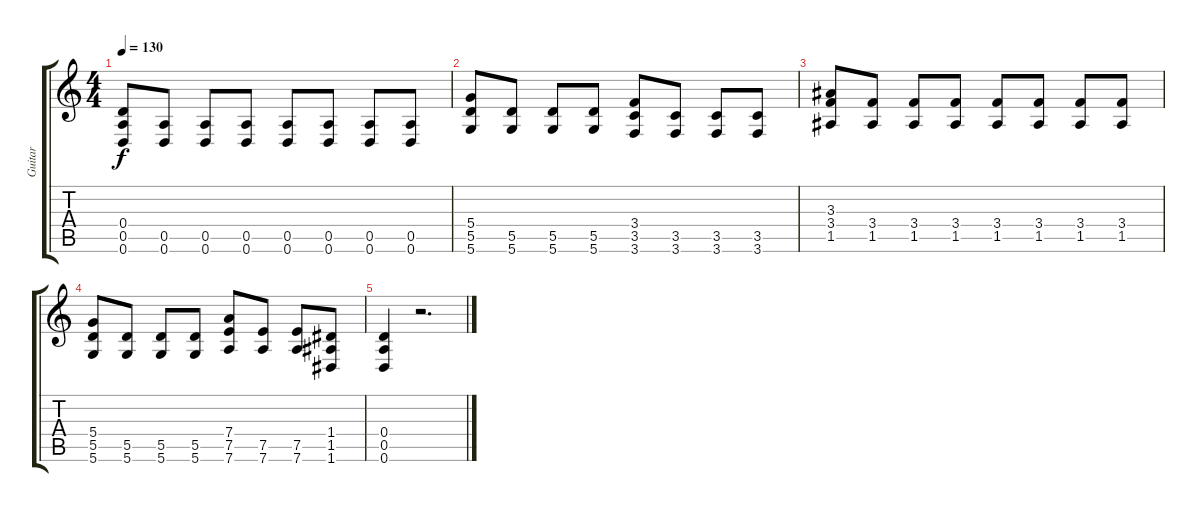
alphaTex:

\track ("Guitar" "Guitar") {instrument distortionguitar}
\staff {score tabs}
\tuning (E4 B3 G3 D3 A2 D2) {hide}
\ts (4 4)
\tempo 130
\clef g2
\ks c
(0.4 0.5 0.6).8{dy f} (0.5 0.6).8 (0.5 0.6).8 (0.5 0.6).8 (0.5 0.6).8 (0.5 0.6).8 (0.5 0.6).8 (0.5 0.6).8 |
(5.4 5.5 5.6).8 (5.5 5.6).8 (5.5 5.6).8 (5.5 5.6).8 (3.4 3.5 3.6).8 (3.5 3.6).8 (3.5 3.6).8 (3.5 3.6).8 |
(3.3 3.4 1.5).8 (3.4 1.5).8 (3.4 1.5).8 (3.4 1.5).8 (3.4 1.5).8 (3.4 1.5).8 (3.4 1.5).8 (3.4 1.5).8 |
(5.4 5.5 5.6).8 (5.5 5.6).8 (5.5 5.6).8 (5.5 5.6).8 (7.4 7.5 7.6).8 (7.5 7.6).8 (7.5 7.6).8 (1.4 1.5 1.6).8 |
(0.4 0.5 0.6).4 r.2{d}
